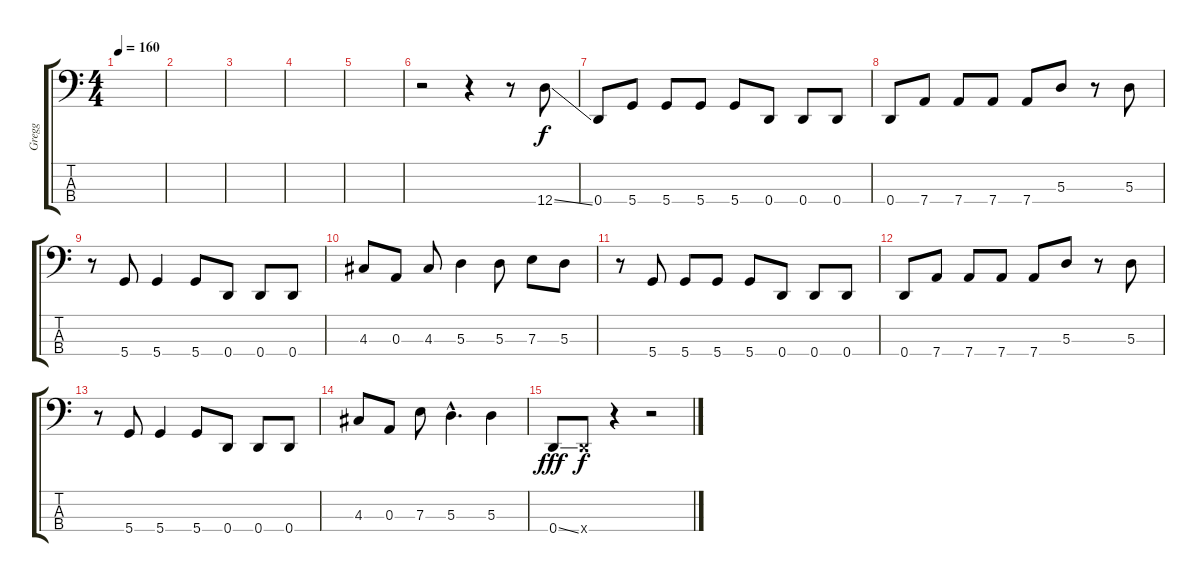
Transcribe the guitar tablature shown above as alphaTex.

\track ("Gregg" "Gregg") {instrument electricbasspick}
\staff {score tabs}
\tuning (G2 D2 A1 D1) {hide}
\ts (4 4)
\tempo 160
\clef f4
\ks c
|
|
|
|
|
r.2 r.4 r.8 12.4{ss}.8 |
0.4.8 5.4.8{dy f} 5.4.8 5.4.8 5.4.8 0.4.8 0.4.8 0.4.8 |
0.4.8 7.4.8 7.4.8 7.4.8 7.4.8 5.3.8 r.8 5.3.8 |
r.8 5.4.8 5.4.4 5.4.8 0.4.8 0.4.8 0.4.8 |
4.3.8 0.3.8 4.3.8 5.3.4 5.3.8 7.3.8 5.3.8 |
r.8 5.4.8 5.4.8 5.4.8 5.4.8 0.4.8 0.4.8 0.4.8 |
0.4.8 7.4.8 7.4.8 7.4.8 7.4.8 5.3.8 r.8 5.3.8 |
r.8 5.4.8 5.4.4 5.4.8 0.4.8 0.4.8 0.4.8 |
4.3.8 0.3.8 7.3.8 5.3{hac}.4{d} 5.3.4 |
0.4{ss}.8{dy fff} 0.4{x}.8{dy f} r.4 r.2
